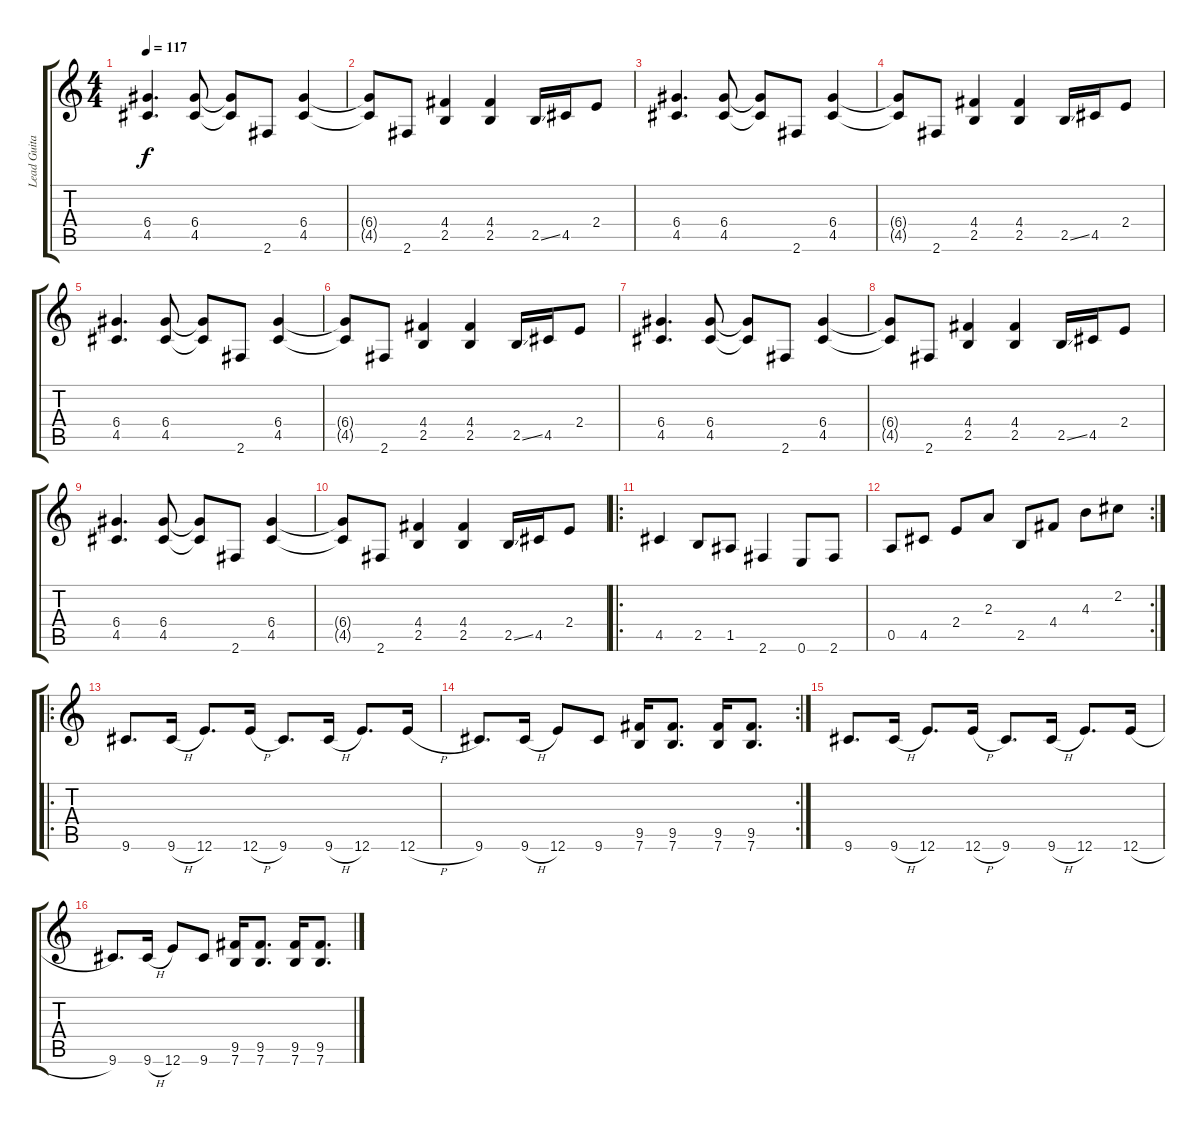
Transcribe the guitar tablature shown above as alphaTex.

\track ("Lead Guitar" "Lead Guita") {instrument distortionguitar}
\staff {score tabs}
\tuning (E4 B3 G3 D3 A2 E2) {hide}
\ts (4 4)
\tempo 117
\clef g2
\ks c
(6.4 4.5).4{d dy f} (6.4 4.5).8 (6.4{t} 4.5{t}).8 2.6.8 (6.4 4.5).4 |
(6.4{t} 4.5{t}).8 2.6.8 (4.4 2.5).4 (4.4 2.5).4 2.5{ss}.16 4.5.16 2.4.8 |
(6.4 4.5).4{d} (6.4 4.5).8 (6.4{t} 4.5{t}).8 2.6.8 (6.4 4.5).4 |
(6.4{t} 4.5{t}).8 2.6.8 (4.4 2.5).4 (4.4 2.5).4 2.5{ss}.16 4.5.16 2.4.8 |
(6.4 4.5).4{d} (6.4 4.5).8 (6.4{t} 4.5{t}).8 2.6.8 (6.4 4.5).4 |
(6.4{t} 4.5{t}).8 2.6.8 (4.4 2.5).4 (4.4 2.5).4 2.5{ss}.16 4.5.16 2.4.8 |
(6.4 4.5).4{d} (6.4 4.5).8 (6.4{t} 4.5{t}).8 2.6.8 (6.4 4.5).4 |
(6.4{t} 4.5{t}).8 2.6.8 (4.4 2.5).4 (4.4 2.5).4 2.5{ss}.16 4.5.16 2.4.8 |
(6.4 4.5).4{d} (6.4 4.5).8 (6.4{t} 4.5{t}).8 2.6.8 (6.4 4.5).4 |
(6.4{t} 4.5{t}).8 2.6.8 (4.4 2.5).4 (4.4 2.5).4 2.5{ss}.16 4.5.16 2.4.8 |
\ro
4.5.4 2.5.8 1.5.8 2.6.4 0.6.8 2.6.8 |
\rc 2
0.5.8 4.5.8 2.4.8 2.3.8 2.5.8 4.4.8 4.3.8 2.2.8 |
\ro
9.6.8{d} 9.6{h}.16 12.6.8{d} 12.6{h}.16 9.6.8{d} 9.6{h}.16 12.6.8{d} 12.6{h}.16 |
\rc 2
9.6.8{d} 9.6{h}.16 12.6.8 9.6.8 (9.5 7.6).16 (9.5 7.6).8{d} (9.5 7.6).16 (9.5 7.6).8{d} |
9.6.8{d} 9.6{h}.16 12.6.8{d} 12.6{h}.16 9.6.8{d} 9.6{h}.16 12.6.8{d} 12.6{h}.16 |
9.6.8{d} 9.6{h}.16 12.6.8 9.6.8 (9.5 7.6).16 (9.5 7.6).8{d} (9.5 7.6).16 (9.5 7.6).8{d}
